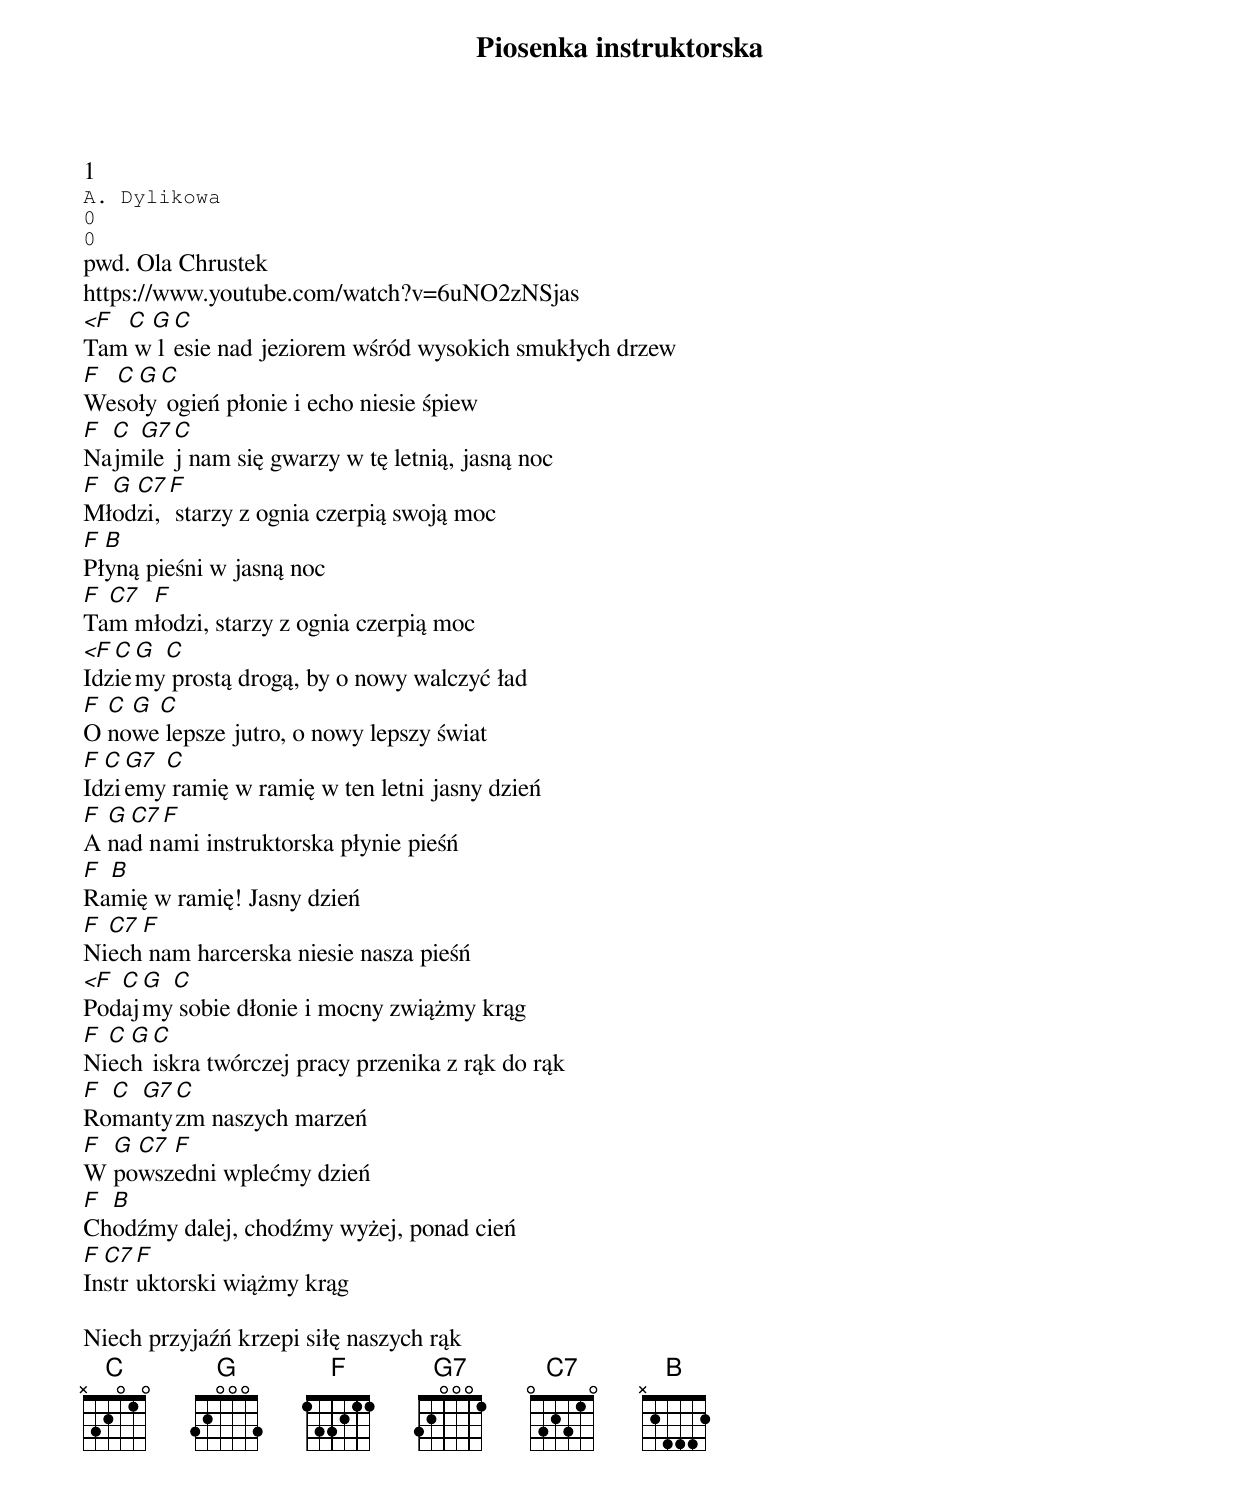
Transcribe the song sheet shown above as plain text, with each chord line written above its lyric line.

Piosenka instruktorska
1
A. Dylikowa
0
0
pwd. Ola Chrustek
https://www.youtube.com/watch?v=6uNO2zNSjas
<F C G C
Tam w lesie nad jeziorem wśród wysokich smukłych drzew
F C G C
Wesoły ogień płonie i echo niesie śpiew
F C G7 C
Najmilej nam się gwarzy w tę letnią, jasną noc
F G C7 F
Młodzi, starzy z ognia czerpią swoją moc
F B
Płyną pieśni w jasną noc
F C7 F
Tam młodzi, starzy z ognia czerpią moc
<F C G C
Idziemy prostą drogą, by o nowy walczyć ład
F C G C
O nowe lepsze jutro, o nowy lepszy świat
F C G7 C
Idziemy ramię w ramię w ten letni jasny dzień
F G C7 F
A nad nami instruktorska płynie pieśń
F B
Ramię w ramię! Jasny dzień
F C7 F
Niech nam harcerska niesie nasza pieśń
<F C G C
Podajmy sobie dłonie i mocny zwiążmy krąg
F C G C
Niech iskra twórczej pracy przenika z rąk do rąk
F C G7 C
Romantyzm naszych marzeń
F G C7 F
W powszedni wplećmy dzień
F B
Chodźmy dalej, chodźmy wyżej, ponad cień
F C7 F
Instruktorski wiążmy krąg

Niech przyjaźń krzepi siłę naszych rąk
